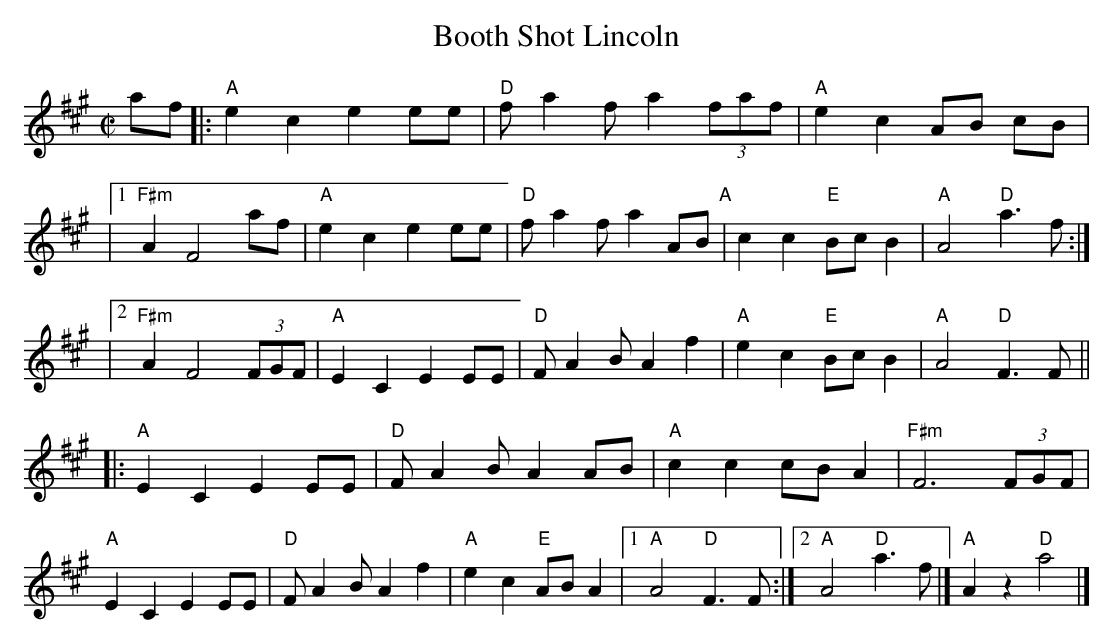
X:1
T:Booth Shot Lincoln
M:C|
L:1/4
K:A
a/f/|:"A" ece e/e/ | "D"f/af/a (3f/a/f/ | "A"ec A/B/ c/B/ |
|1"F#m"AF2a/f/|"A"ece e/e/ |"D"f/af/a A/B/ "A" |cc "E"B/c/ B | "A"A2 "D"a>f:|
|2"F#m"AF2(3F/G/F/| "A"ECE E/E/ |"D"F/A B/Af | "A"ec "E"B/c/B | "A"A2 "D"F>F||
|:"A" ECE E/E/ | "D"F/AB/A A/B/ | "A" c c c/B/A | "F#m" F3 (3F/G/F/|
"A" ECE E/E/| "D"F/A B/Af | "A"ec "E"A/B/A |1"A"A2 "D"F>F:|2"A"A2 "D"a>f |] "A"A z "D"a2|]
